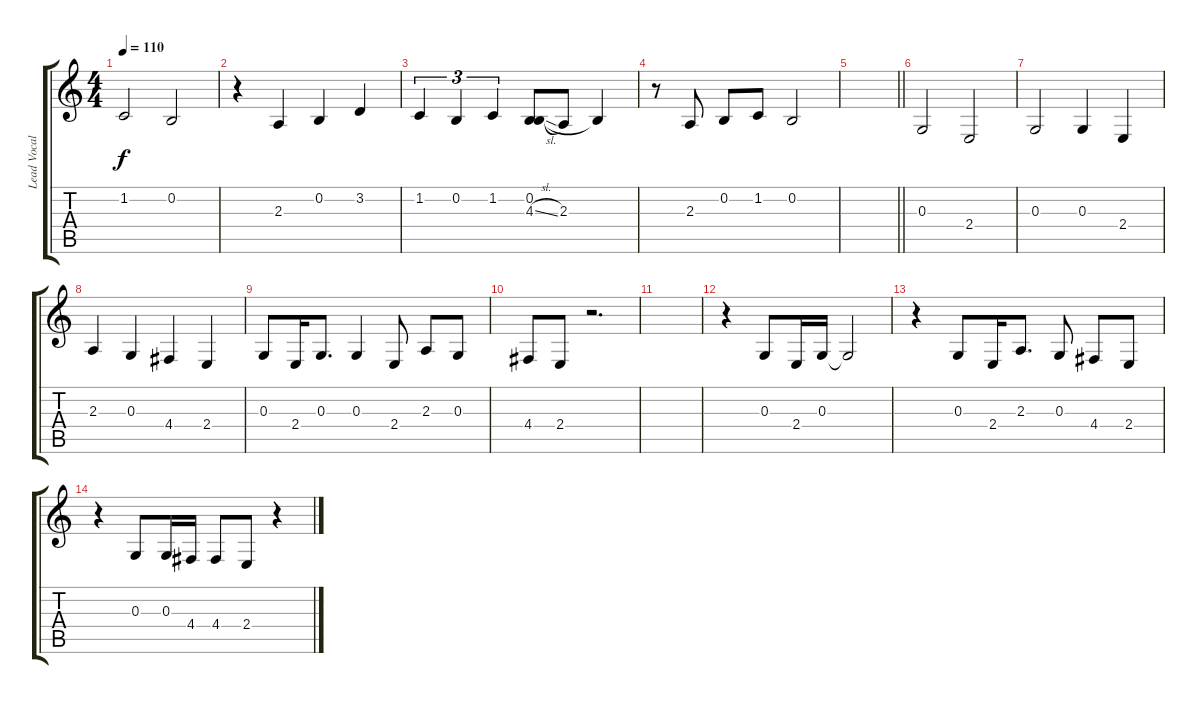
\track ("Lead Vocal" "Lead Vocal") {instrument stringensemble1}
\staff {score tabs}
\tuning (E4 B3 G3 D3 A2 E2) {hide}
\ts (4 4)
\tempo 110
\clef g2
\ks c
1.2.2{dy f} 0.2.2 |
r.4 2.3.4 0.2.4 3.2.4 |
1.2.4{tu (3 2)} 0.2.4{tu (3 2)} 1.2.4{tu (3 2)} (0.2 4.3{sl}).8 2.3.8 0.2{t}.4 |
r.8 2.3.8 0.2.8 1.2.8 0.2.2 |
\barLineRight lightlight
|
0.3.2 2.4.2 |
0.3.2 0.3.4 2.4.4 |
2.3.4 0.3.4 4.4.4 2.4.4 |
0.3.8 2.4.16 0.3.8{d} 0.3.4 2.4.8 2.3.8 0.3.8 |
4.4.8 2.4.8 r.2{d} |
|
r.4 0.3.8 2.4.16 0.3.16 0.3{t}.2 |
r.4 0.3.8 2.4.16 2.3.8{d} 0.3.8 4.4.8 2.4.8 |
r.4 0.3.8 0.3.16 4.4.16 4.4.8 2.4.8 r.4
